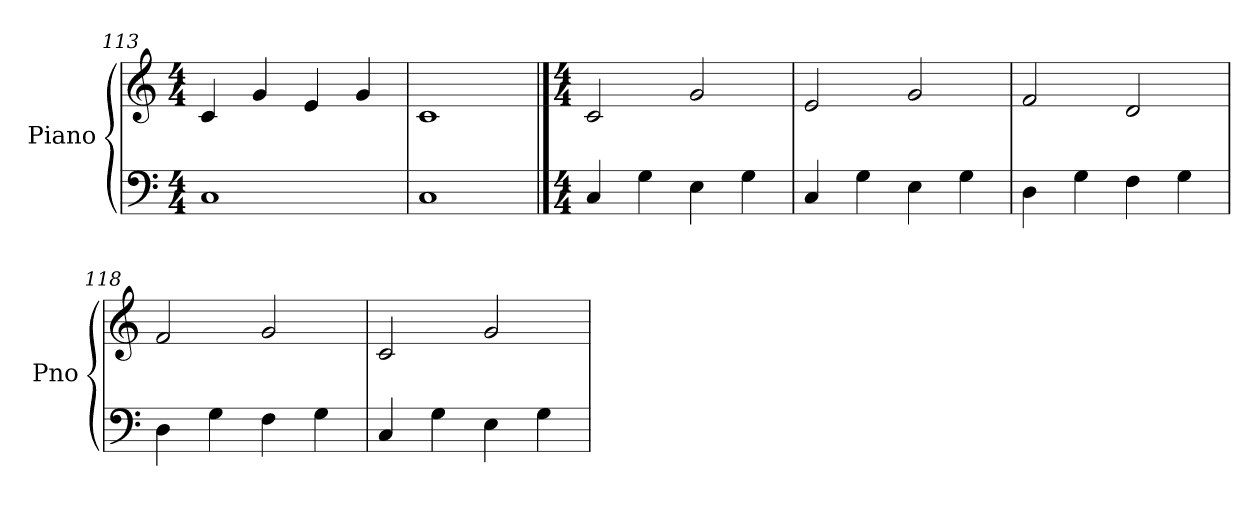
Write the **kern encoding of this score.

**kern	**kern
*part1	*part1
*staff2	*staff1
*I"Piano	*
*I'Pno	*
*clefF4	*clefG2
*k[]	*k[]
*M4/4	*M4/4
=113	=113
1C	4c/
.	4g/
.	4e/
.	4g/
=114	=114
1C	1c
!!LO:LB:g=z
==115	==115
*M4/4	*M4/4
4C/	2c/
4G\	.
4E\	2g/
4G\	.
=116	=116
4C/	2e/
4G\	.
4E\	2g/
4G\	.
=117	=117
4D\	2f/
4G\	.
4F\	2d/
4G\	.
=118	=118
4D\	2f/
4G\	.
4F\	2g/
4G\	.
=119	=119
4C/	2c/
4G\	.
4E\	2g/
4G\	.
=	=
*-	*-
